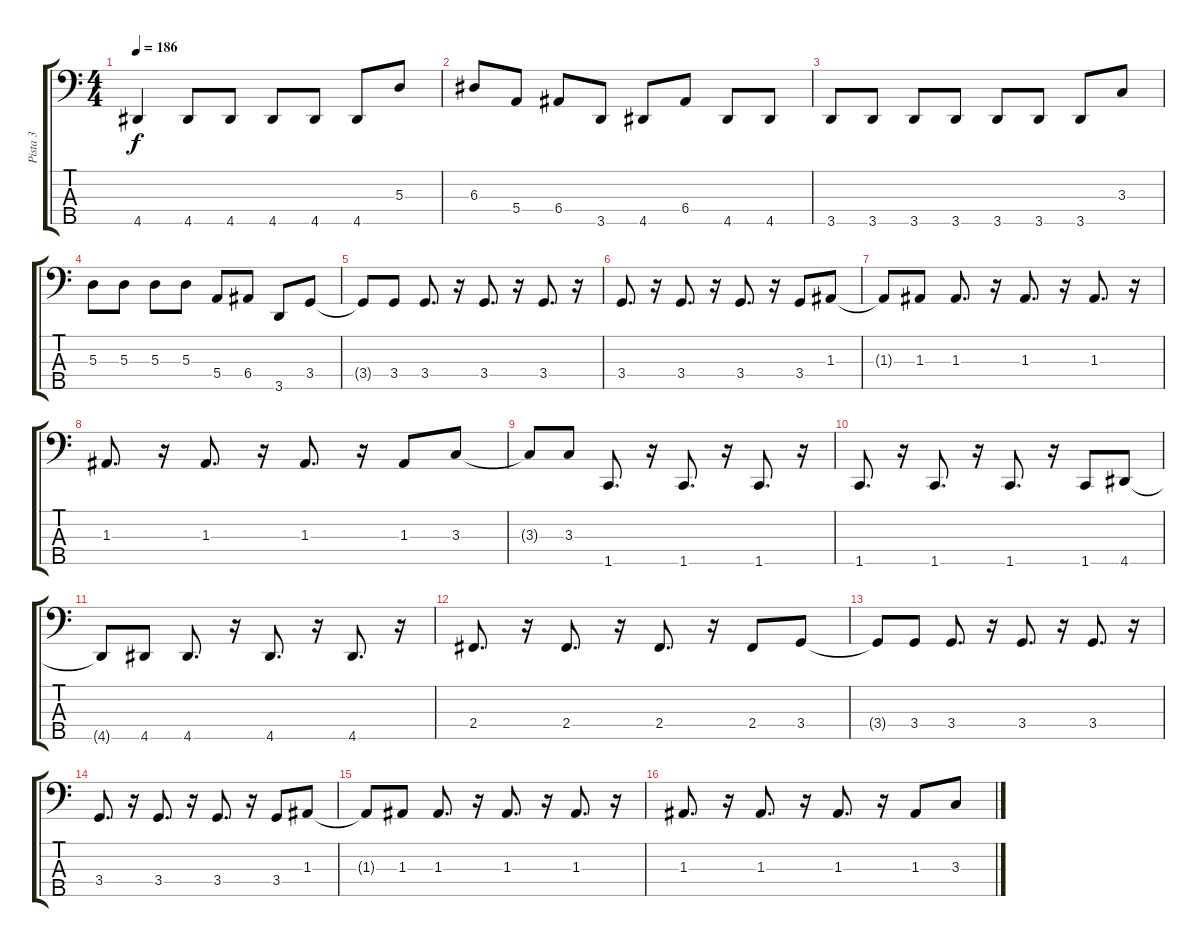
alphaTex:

\track ("Pista 3" "Pista 3") {instrument electricbassfinger}
\staff {score tabs}
\tuning (G2 D2 A1 E1 B0) {hide}
\ts (4 4)
\tempo 186
\clef f4
\ks c
4.5.4{dy f} 4.5.8 4.5.8 4.5.8 4.5.8 4.5.8 5.3.8 |
6.3.8 5.4.8 6.4.8 3.5.8 4.5.8 6.4.8 4.5.8 4.5.8 |
3.5.8 3.5.8 3.5.8 3.5.8 3.5.8 3.5.8 3.5.8 3.3.8 |
5.3.8 5.3.8 5.3.8 5.3.8 5.4.8 6.4.8 3.5.8 3.4.8 |
3.4{t}.8 3.4.8 3.4.8{d} r.16 3.4.8{d} r.16 3.4.8{d} r.16 |
3.4.8{d} r.16 3.4.8{d} r.16 3.4.8{d} r.16 3.4.8 1.3.8 |
1.3{t}.8 1.3.8 1.3.8{d} r.16 1.3.8{d} r.16 1.3.8{d} r.16 |
1.3.8{d} r.16 1.3.8{d} r.16 1.3.8{d} r.16 1.3.8 3.3.8 |
3.3{t}.8 3.3.8 1.5.8{d} r.16 1.5.8{d} r.16 1.5.8{d} r.16 |
1.5.8{d} r.16 1.5.8{d} r.16 1.5.8{d} r.16 1.5.8 4.5.8 |
4.5{t}.8 4.5.8 4.5.8{d} r.16 4.5.8{d} r.16 4.5.8{d} r.16 |
2.4.8{d} r.16 2.4.8{d} r.16 2.4.8{d} r.16 2.4.8 3.4.8 |
3.4{t}.8 3.4.8 3.4.8{d} r.16 3.4.8{d} r.16 3.4.8{d} r.16 |
3.4.8{d} r.16 3.4.8{d} r.16 3.4.8{d} r.16 3.4.8 1.3.8 |
1.3{t}.8 1.3.8 1.3.8{d} r.16 1.3.8{d} r.16 1.3.8{d} r.16 |
1.3.8{d} r.16 1.3.8{d} r.16 1.3.8{d} r.16 1.3.8 3.3.8
